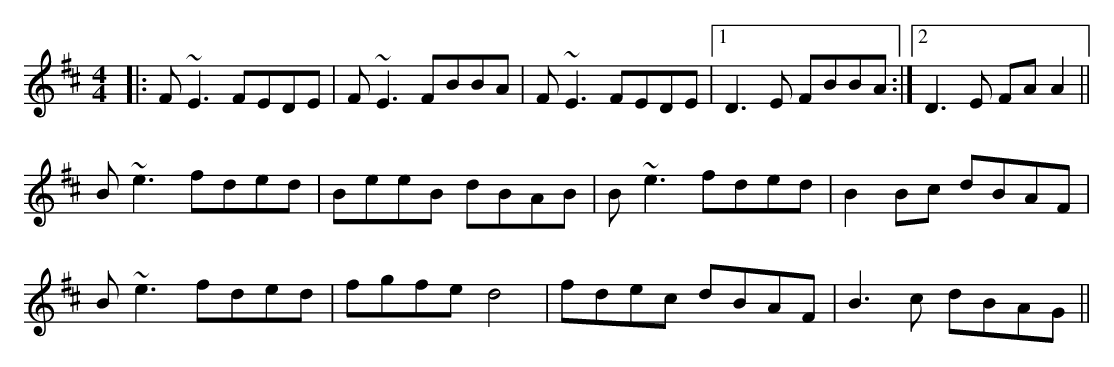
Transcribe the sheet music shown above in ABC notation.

X:1
M:4/4
K:Bmin
|:F~E3 FEDE|F~E3 FBBA|F~E3 FEDE|1 D3E FBBA:|2 D3E FAA2||
B~e3 fded|BeeB dBAB|B~e3 fded|B2Bc dBAF|
B~e3 fded|fgfe d4|fdec dBAF|B3c dBAG||
